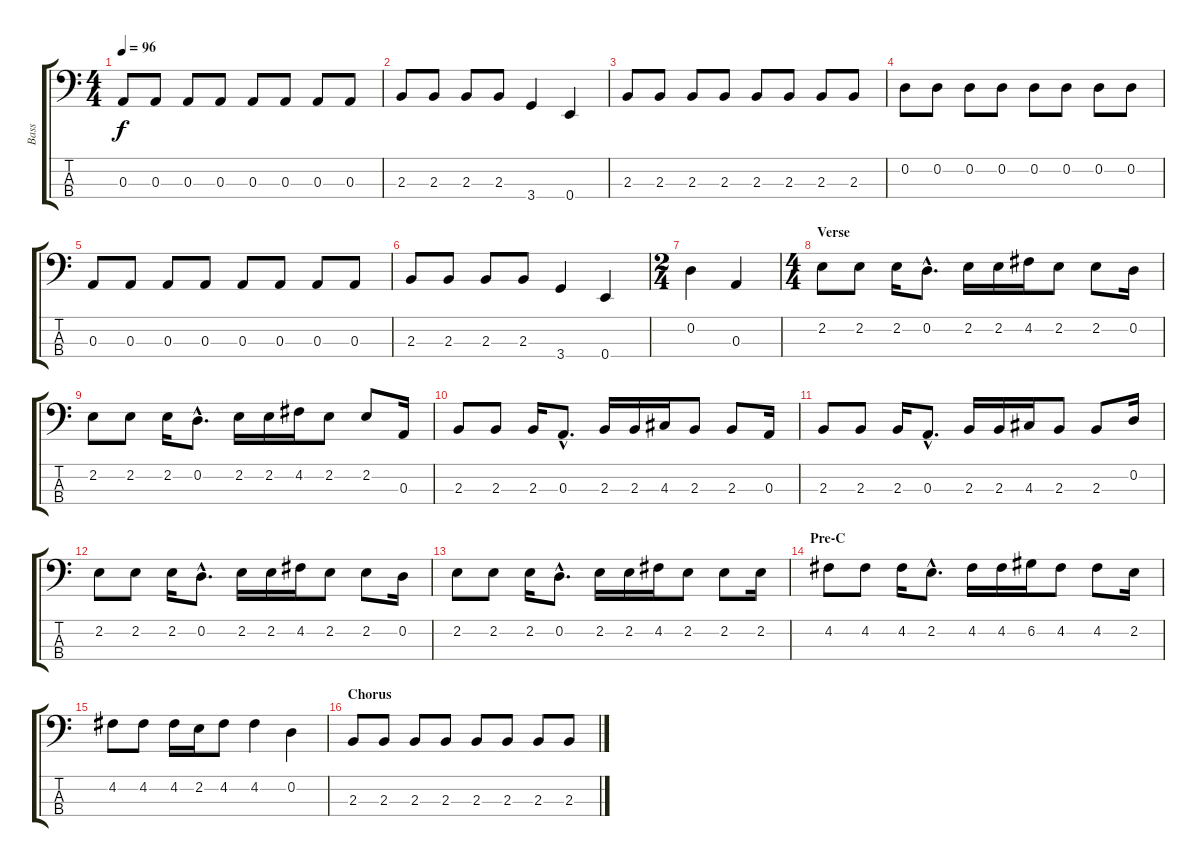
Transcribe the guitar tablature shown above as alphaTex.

\track ("Bass" "Bass") {instrument electricbasspick}
\staff {score tabs}
\tuning (G2 D2 A1 E1) {hide}
\ts (4 4)
\tempo 96
\clef f4
\ks c
0.3.8{dy f} 0.3.8 0.3.8 0.3.8 0.3.8 0.3.8 0.3.8 0.3.8 |
2.3.8 2.3.8 2.3.8 2.3.8 3.4.4 0.4.4 |
2.3.8 2.3.8 2.3.8 2.3.8 2.3.8 2.3.8 2.3.8 2.3.8 |
0.2.8 0.2.8 0.2.8 0.2.8 0.2.8 0.2.8 0.2.8 0.2.8 |
0.3.8 0.3.8 0.3.8 0.3.8 0.3.8 0.3.8 0.3.8 0.3.8 |
2.3.8 2.3.8 2.3.8 2.3.8 3.4.4 0.4.4 |
\ts (2 4)
0.2.4 0.3.4 |
\ts (4 4)
\section ("" "Verse")
2.2.8 2.2.8 2.2.16 0.2{hac}.8{d} 2.2.16 2.2.16 4.2.16 2.2.8 2.2.8 0.2.16 |
2.2.8 2.2.8 2.2.16 0.2{hac}.8{d} 2.2.16 2.2.16 4.2.16 2.2.8 2.2.8 0.3.16 |
2.3.8 2.3.8 2.3.16 0.3{hac}.8{d} 2.3.16 2.3.16 4.3.16 2.3.8 2.3.8 0.3.16 |
2.3.8 2.3.8 2.3.16 0.3{hac}.8{d} 2.3.16 2.3.16 4.3.16 2.3.8 2.3.8 0.2.16 |
2.2.8 2.2.8 2.2.16 0.2{hac}.8{d} 2.2.16 2.2.16 4.2.16 2.2.8 2.2.8 0.2.16 |
2.2.8 2.2.8 2.2.16 0.2{hac}.8{d} 2.2.16 2.2.16 4.2.16 2.2.8 2.2.8 2.2.16 |
\section ("" "Pre-C")
4.2.8 4.2.8 4.2.16 2.2{hac}.8{d} 4.2.16 4.2.16 6.2.16 4.2.8 4.2.8 2.2.16 |
4.2.8 4.2.8 4.2.16 2.2.16 4.2.8 4.2.4 0.2.4 |
\section ("" "Chorus")
2.3.8 2.3.8 2.3.8 2.3.8 2.3.8 2.3.8 2.3.8 2.3.8
